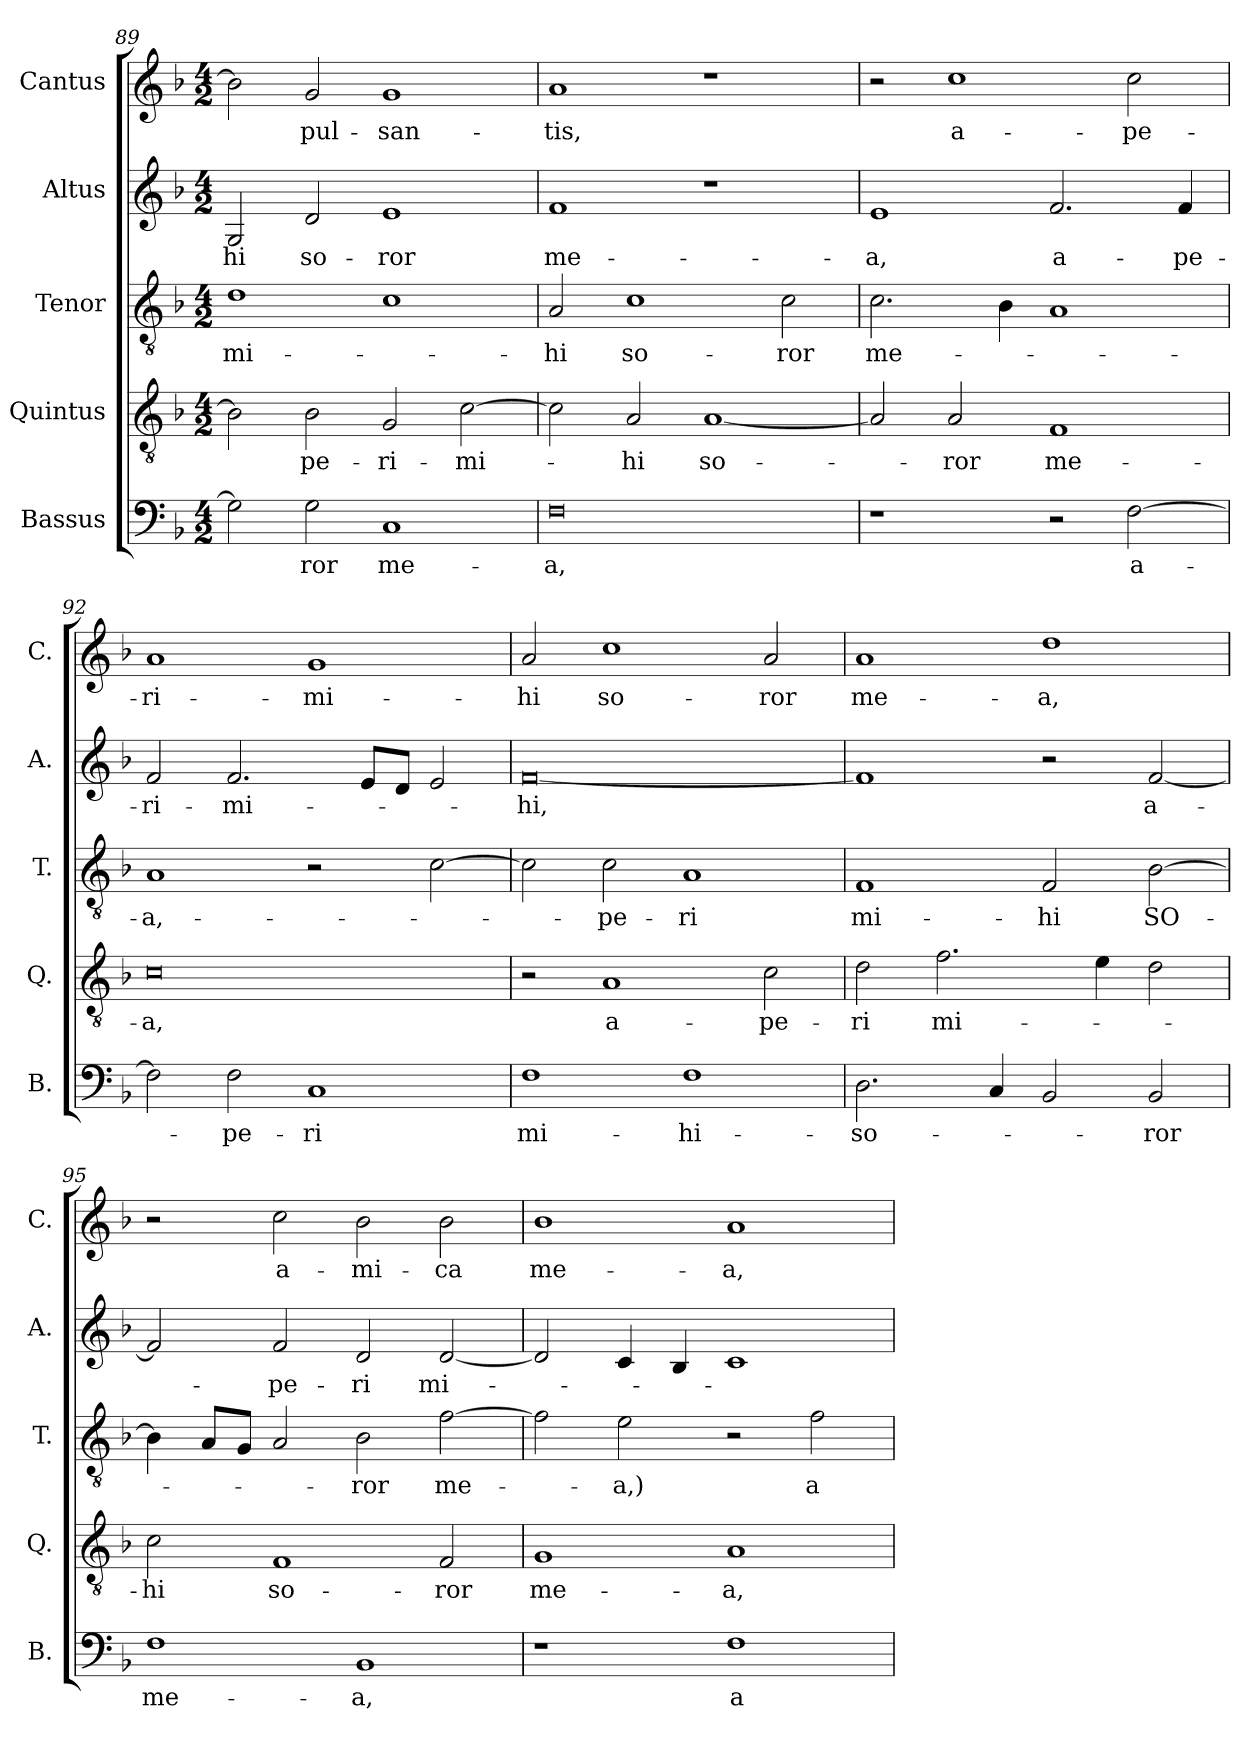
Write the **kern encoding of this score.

**kern	**text	**kern	**text	**kern	**text	**kern	**text	**kern	**text
*part5	*part5	*part4	*part4	*part3	*part3	*part2	*part2	*part1	*part1
*staff5	*staff5	*staff4	*staff4	*staff3	*staff3	*staff2	*staff2	*staff1	*staff1
*I"Bassus	*	*I"Quintus	*	*I"Tenor	*	*I"Altus	*	*I"Cantus	*
*I'B.	*	*I'Q.	*	*I'T.	*	*I'A.	*	*I'C.	*
*clefF4	*	*clefGv2	*	*clefGv2	*	*clefG2	*	*clefG2	*
*k[b-]	*	*k[b-]	*	*k[b-]	*	*k[b-]	*	*k[b-]	*
*M4/2	*	*M4/2	*	*M4/2	*	*M4/2	*	*M4/2	*
=89	=89	=89	=89	=89	=89	=89	=89	=89	=89
2G\]	.	2B-\]	.	1d	mi-	2G/	-hi	2b-\]	.
2G\	-ror	2B-\	-pe­-	.	.	2d/	so-	2g/	-pul-
1C	me-	2G/	-ri-	1c	.	1e	-ror	1g	-san-
.	.	[2c\	-mi-	.	.	.	.	.	.
=90	=90	=90	=90	=90	=90	=90	=90	=90	=90
0F	-a,	2c\]	.	2A/	-hi	1f	me-	1a	-tis,
.	.	2A/	-hi	1c	so-	.	.	.	.
.	.	[1A	so-	.	.	1r	.	1r	.
.	.	.	.	2c\	-ror	.	.	.	.
=91	=91	=91	=91	=91	=91	=91	=91	=91	=91
1r	.	2A/]	.	2.c\	me-	1e	-a,	2r	.
.	.	2A/	-ror	.	.	.	.	1cc	a-
.	.	.	.	4B-\	.	.	.	.	.
2r	.	1F	me­-	1A	.	2.f/	a-	.	.
[2F\	a-	.	.	.	.	.	.	2cc\	-pe-
.	.	.	.	.	.	4f/	-pe­-	.	.
=92	=92	=92	=92	=92	=92	=92	=92	=92	=92
2F\]	.	0c	-a,	1A	-a,-	2f/	-ri-	1a	-ri-
2F\	-pe­-	.	.	.	.	2.f/	-mi-	.	.
1C	-ri	.	.	2r	.	.	.	1g	-mi-
.	.	.	.	.	.	8e/L	.	.	.
.	.	.	.	.	.	8d/J	.	.	.
.	.	.	.	[2c\	.	2e/	.	.	.
=93	=93	=93	=93	=93	=93	=93	=93	=93	=93
1F	mi­-	2r	.	2c\]	.	[0f	-hi,	2a/	-hi
.	.	1A	a-	2c\	-pe-	.	.	1cc	so-
1F	-hi-	.	.	1A	-ri	.	.	.	.
.	.	2c\	-pe-	.	.	.	.	2a/	-ror
=94	=94	=94	=94	=94	=94	=94	=94	=94	=94
2.D\	-so-	2d\	-ri	1F	mi­-	1f]	.	1a	me-
.	.	2.f\	mi-	.	.	.	.	.	.
4C/	.	.	.	.	.	.	.	.	.
2BB-/	.	.	.	2F/	-hi	2r	.	1dd	-a,
.	.	4e\	.	.	.	.	.	.	.
2BB-/	-ror	2d\	.	[2B-\	SO­-	[2f/	a­-	.	.
=95	=95	=95	=95	=95	=95	=95	=95	=95	=95
1F	me­-	2c\	-hi	4B-\]	.	2f/]	.	2r	.
.	.	.	.	8A/L	.	.	.	.	.
.	.	.	.	8G/J	.	.	.	.	.
.	.	1F	so-	2A/	.	2f/	-pe-	2cc\	a-
1BB-	-a,	.	.	2B-\	-ror	2d/	-ri	2b-\	-mi-
.	.	2F/	-ror	[2f\	me-	[2d/	mi­-	2b-\	-ca
=96	=96	=96	=96	=96	=96	=96	=96	=96	=96
1r	.	1G	me-	2f\]	.	2d/]	.	1b-	me­-
.	.	.	.	2e\	-a,)	4c/	.	.	.
.	.	.	.	.	.	4B-/	.	.	.
1F	a-	1A	-a,	2r	.	1c	.	1a	-a,
.	.	.	.	2f\	a­-	.	.	.	.
=	=	=	=	=	=	=	=	=	=
*-	*-	*-	*-	*-	*-	*-	*-	*-	*-
